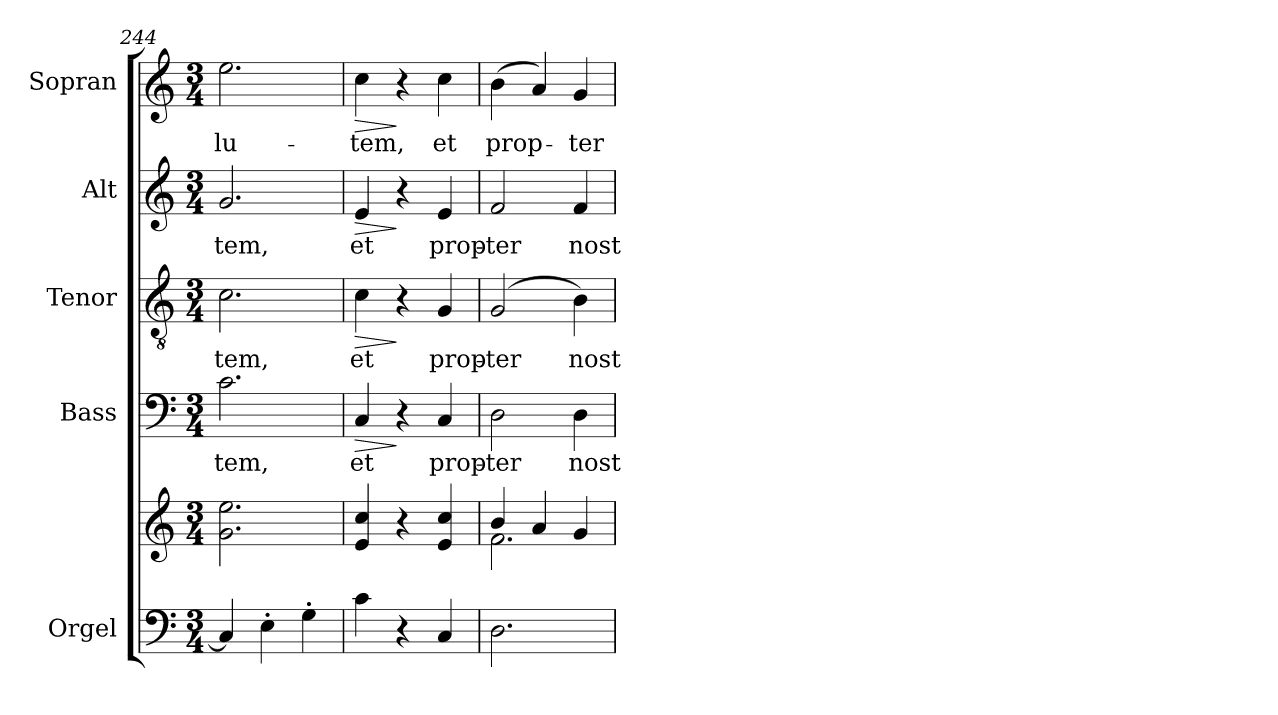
**kern	**kern	**kern	**text	**dynam	**kern	**text	**dynam	**kern	**text	**dynam	**kern	**text	**dynam
*part5	*part5	*part4	*part4	*part4	*part3	*part3	*part3	*part2	*part2	*part2	*part1	*part1	*part1
*staff6	*staff5	*staff4	*staff4	*staff4	*staff3	*staff3	*staff3	*staff2	*staff2	*staff2	*staff1	*staff1	*staff1
*I"Orgel	*	*I"Bass	*	*	*I"Tenor	*	*	*I"Alt	*	*	*I"Sopran	*	*
*I'Org.	*	*I'B.	*	*	*I'T.	*	*	*I'A.	*	*	*I'S.	*	*
*clefF4	*clefG2	*clefF4	*	*	*clefGv2	*	*	*clefG2	*	*	*clefG2	*	*
*k[]	*k[]	*k[]	*	*	*k[]	*	*	*k[]	*	*	*k[]	*	*
*C:	*C:	*C:	*	*	*C:	*	*	*C:	*	*	*C:	*	*
*M3/4	*M3/4	*M3/4	*	*	*M3/4	*	*	*M3/4	*	*	*M3/4	*	*
=244	=244	=244	=244	=244	=244	=244	=244	=244	=244	=244	=244	=244	=244
!	!	!	!LO:LY:b	!	!	!LO:LY:b	!	!	!LO:LY:b	!	!	!LO:LY:b	!
4C/]	2.g\ 2.ee\	2.c\	-tem,	.	2.c\	-tem,	.	2.g/	-tem,	.	2.ee\	-lu-	.
4E'>\	.	.	.	.	.	.	.	.	.	.	.	.	.
4G'>\	.	.	.	.	.	.	.	.	.	.	.	.	.
=245	=245	=245	=245	=245	=245	=245	=245	=245	=245	=245	=245	=245	=245
!	!	!	!LO:LY:b	!LO:HP:b	!	!LO:LY:b	!LO:HP:b	!	!LO:LY:b	!LO:HP:b	!	!LO:LY:b	!LO:HP:b
4c\	4e/ 4cc/	4C/	et	>	4c\	et	>	4e/	et	>	4cc\	-tem,	>
4r	4r	4r	.	]	4r	.	]	4r	.	]	4r	.	]
!	!	!	!LO:LY:b	!	!	!LO:LY:b	!	!	!LO:LY:b	!	!	!LO:LY:b	!
4C/	4e/ 4cc/	4C/	prop-	.	4G/	prop-	.	4e/	prop-	.	4cc\	et	.
=246	=246	=246	=246	=246	=246	=246	=246	=246	=246	=246	=246	=246	=246
*	*^	*	*	*	*	*	*	*	*	*	*	*	*
!	!	!	!	!LO:LY:b	!	!	!LO:LY:b	!	!	!LO:LY:b	!	!	!LO:LY:b	!
2.D\	4b/	2.f\	2D\	-ter	.	(2G/	-ter	.	2f/	-ter	.	(>4b\	prop-	.
.	4a/	.	.	.	.	.	.	.	.	.	.	4a/)	.	.
!	!	!	!	!LO:LY:b	!	!	!LO:LY:b	!	!	!LO:LY:b	!	!	!LO:LY:b	!
.	4g/	.	4D\	nost-	.	4B\)	nost-	.	4f/	nost-	.	4g/	-ter	.
*	*v	*v	*	*	*	*	*	*	*	*	*	*	*	*
=	=	=	=	=	=	=	=	=	=	=	=	=	=
*-	*-	*-	*-	*-	*-	*-	*-	*-	*-	*-	*-	*-	*-
